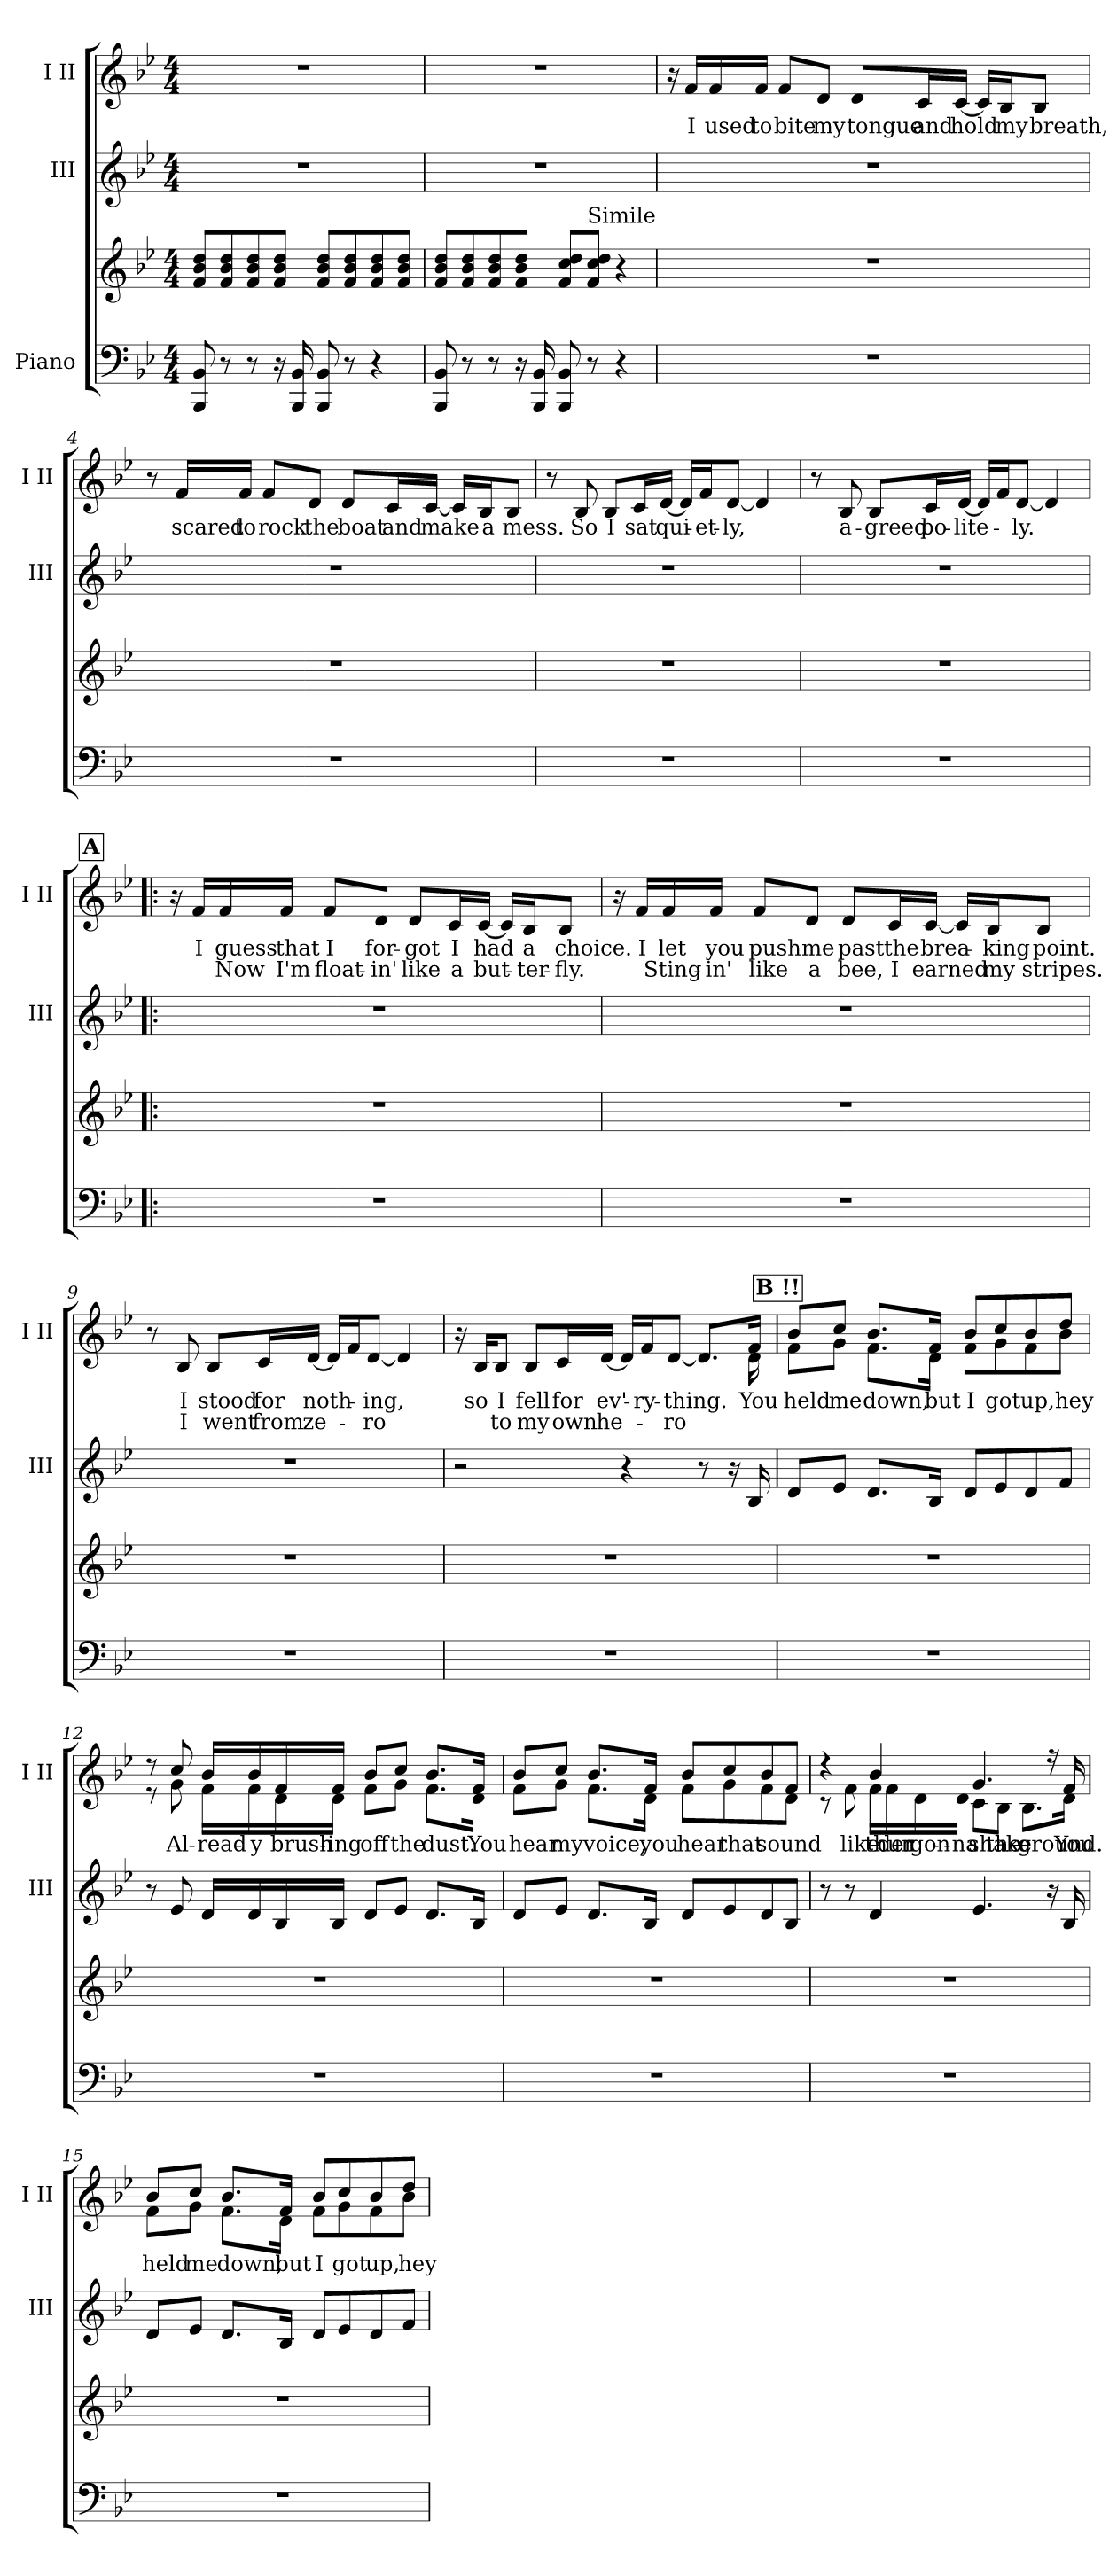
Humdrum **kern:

**kern	**kern	**kern	**kern	**text	**text
*part3	*part3	*part2	*part1	*part1	*part1
*staff4	*staff3	*staff2	*staff1	*staff1	*staff1
*I"Piano	*	*I"III	*I"I II	*	*
*	*	*I'III	*I'I II	*	*
*clefF4	*clefG2	*clefG2	*clefG2	*	*
*k[b-e-]	*k[b-e-]	*k[b-e-]	*k[b-e-]	*	*
*M4/4	*M4/4	*M4/4	*M4/4	*	*
*MM90	*MM90	*MM90	*MM90	*	*
=1	=1	=1	=1	=1	=1
8BBB-/ 8BB-/	8f/ 8b-/ 8dd/L	1r	1r	.	.
8r	8f/ 8b-/ 8dd/	.	.	.	.
8r	8f/ 8b-/ 8dd/	.	.	.	.
16r	8f/ 8b-/ 8dd/J	.	.	.	.
16BBB-/ 16BB-/	.	.	.	.	.
8BBB-/ 8BB-/	8f/ 8b-/ 8dd/L	.	.	.	.
8r	8f/ 8b-/ 8dd/	.	.	.	.
4r	8f/ 8b-/ 8dd/	.	.	.	.
.	8f/ 8b-/ 8dd/J	.	.	.	.
=2	=2	=2	=2	=2	=2
8BBB-/ 8BB-/	8f/ 8b-/ 8dd/L	1r	1r	.	.
8r	8f/ 8b-/ 8dd/	.	.	.	.
8r	8f/ 8b-/ 8dd/	.	.	.	.
16r	8f/ 8b-/ 8dd/J	.	.	.	.
16BBB-/ 16BB-/	.	.	.	.	.
8BBB-/ 8BB-/	8f/ 8cc/ 8dd/L	.	.	.	.
!	!LO:TX:a:t=Simile	!	!	!	!
8r	8f/ 8cc/ 8dd/J	.	.	.	.
4r	4r	.	.	.	.
!!LO:LB:g=z
=3	=3	=3	=3	=3	=3
1r	1r	1r	16r	.	.
!	!	!	!	!LO:LY:b	!
.	.	.	16f/LL	I	.
!	!	!	!	!LO:LY:b	!
.	.	.	16f/	used	.
!	!	!	!	!LO:LY:b	!
.	.	.	16f/JJ	to	.
!	!	!	!	!LO:LY:b	!
.	.	.	8f/L	bite	.
!	!	!	!	!LO:LY:b	!
.	.	.	8d/J	my	.
!	!	!	!	!LO:LY:b	!
.	.	.	8d/L	tongue	.
!	!	!	!	!LO:LY:b	!
.	.	.	16c/L	and	.
!	!	!	!	!LO:LY:b	!
.	.	.	[16c/JJ	hold	.
.	.	.	16c/LL]	.	.
!	!	!	!	!LO:LY:b	!
.	.	.	16B-/J	my	.
!	!	!	!	!LO:LY:b	!
.	.	.	8B-/J	breath,	.
=4	=4	=4	=4	=4	=4
1r	1r	1r	8r	.	.
!	!	!	!	!LO:LY:b	!
.	.	.	16f/LL	scared	.
!	!	!	!	!LO:LY:b	!
.	.	.	16f/JJ	to	.
!	!	!	!	!LO:LY:b	!
.	.	.	8f/L	rock	.
!	!	!	!	!LO:LY:b	!
.	.	.	8d/J	the	.
!	!	!	!	!LO:LY:b	!
.	.	.	8d/L	boat	.
!	!	!	!	!LO:LY:b	!
.	.	.	16c/L	and	.
!	!	!	!	!LO:LY:b	!
.	.	.	[16c/JJ	make	.
.	.	.	16c/LL]	.	.
!	!	!	!	!LO:LY:b	!
.	.	.	16B-/J	a	.
!	!	!	!	!LO:LY:b	!
.	.	.	8B-/J	mess.	.
!!LO:LB:g=z
=5	=5	=5	=5	=5	=5
1r	1r	1r	8r	.	.
!	!	!	!	!LO:LY:b	!
.	.	.	8B-/	So	.
!	!	!	!	!LO:LY:b	!
.	.	.	8B-/L	I	.
!	!	!	!	!LO:LY:b	!
.	.	.	16c/L	sat	.
!	!	!	!	!LO:LY:b	!
.	.	.	[16d/JJ	qui-	.
.	.	.	16d/LL]	.	.
!	!	!	!	!LO:LY:b	!
.	.	.	16f/J	-et-	.
!	!	!	!	!LO:LY:b	!
.	.	.	[8d/J	-ly,	.
.	.	.	4d/]	.	.
=6	=6	=6	=6	=6	=6
1r	1r	1r	8r	.	.
!	!	!	!	!LO:LY:b	!
.	.	.	8B-/	a-	.
!	!	!	!	!LO:LY:b	!
.	.	.	8B-/L	-greed	.
!	!	!	!	!LO:LY:b	!
.	.	.	16c/L	po-	.
!	!	!	!	!LO:LY:b	!
.	.	.	[16d/JJ	-lite-	.
.	.	.	16d/LL]	.	.
.	.	.	16f/J	.	.
!	!	!	!	!LO:LY:b	!
.	.	.	[8d/J	-ly.	.
.	.	.	4d/]	.	.
!!LO:LB:g=z
!!LO:REH:place=s1:a:B:fs=14:t=A
=7!|:	=7!|:	=7!|:	=7!|:	=7!|:	=7!|:
1r	1r	1r	16r	.	.
!	!	!	!	!LO:LY:b	!
.	.	.	16f/LL	I	.
!	!	!	!	!LO:LY:b	!LO:LY:b
.	.	.	16f/	guess	Now
!	!	!	!	!LO:LY:b	!LO:LY:b
.	.	.	16f/JJ	that	I'm
!	!	!	!	!LO:LY:b	!LO:LY:b
.	.	.	8f/L	I	float-
!	!	!	!	!LO:LY:b	!LO:LY:b
.	.	.	8d/J	for-	-in'
!	!	!	!	!LO:LY:b	!LO:LY:b
.	.	.	8d/L	-got	like
!	!	!	!	!LO:LY:b	!LO:LY:b
.	.	.	16c/L	I	a
!	!	!	!	!LO:LY:b	!LO:LY:b
.	.	.	[16c/JJ	had	but-
.	.	.	16c/LL]	.	.
!	!	!	!	!LO:LY:b	!LO:LY:b
.	.	.	16B-/J	a	-ter-
!	!	!	!	!LO:LY:b	!LO:LY:b
.	.	.	8B-/J	choice.	-fly.
=8	=8	=8	=8	=8	=8
1r	1r	1r	16r	.	.
!	!	!	!	!LO:LY:b	!
.	.	.	16f/LL	I	.
!	!	!	!	!LO:LY:b	!LO:LY:b
.	.	.	16f/	let	Sting-
!	!	!	!	!LO:LY:b	!LO:LY:b
.	.	.	16f/JJ	you	-in'
!	!	!	!	!LO:LY:b	!LO:LY:b
.	.	.	8f/L	push	like
!	!	!	!	!LO:LY:b	!LO:LY:b
.	.	.	8d/J	me	a
!	!	!	!	!LO:LY:b	!LO:LY:b
.	.	.	8d/L	past	bee,
!	!	!	!	!LO:LY:b	!LO:LY:b
.	.	.	16c/L	the	I
!	!	!	!	!LO:LY:b	!LO:LY:b
.	.	.	[16c/JJ	brea-	earned
.	.	.	16c/LL]	.	.
!	!	!	!	!LO:LY:b	!LO:LY:b
.	.	.	16B-/J	-king	my
!	!	!	!	!LO:LY:b	!LO:LY:b
.	.	.	8B-/J	point.	stripes.
!!LO:LB:g=z
=9	=9	=9	=9	=9	=9
1r	1r	1r	8r	.	.
!	!	!	!	!LO:LY:b	!LO:LY:b
.	.	.	8B-/	I	I
!	!	!	!	!LO:LY:b	!LO:LY:b
.	.	.	8B-/L	stood	went
!	!	!	!	!LO:LY:b	!LO:LY:b
.	.	.	16c/L	for	from
!	!	!	!	!LO:LY:b	!LO:LY:b
.	.	.	[16d/JJ	noth-	ze-
.	.	.	16d/LL]	.	.
.	.	.	16f/J	.	.
!	!	!	!	!LO:LY:b	!LO:LY:b
.	.	.	[8d/J	-ing,	-ro
.	.	.	4d/]	.	.
=10	=10	=10	=10	=10	=10
*	*	*	*^	*	*
1r	1r	2r	16r	2...ryy	.	.
!	!	!	!	!	!LO:LY:b	!
.	.	.	16B-/KL	.	so	.
!	!	!	!	!	!LO:LY:b	!LO:LY:b
.	.	.	8B-/J	.	I	to
!	!	!	!	!	!LO:LY:b	!LO:LY:b
.	.	.	8B-/L	.	fell	my
!	!	!	!	!	!LO:LY:b	!LO:LY:b
.	.	.	16c/L	.	for	own
!	!	!	!	!	!LO:LY:b	!LO:LY:b
.	.	.	[16d/JJ	.	ev'-	he-
.	.	4r	16d/LL]	.	.	.
!	!	!	!	!	!LO:LY:b	!
.	.	.	16f/J	.	-ry-	.
!	!	!	!	!	!LO:LY:b	!LO:LY:b
.	.	.	[8d/J	.	-thing.	-ro
.	.	8r	8.d/L]	.	.	.
.	.	16r	.	.	.	.
!	!	!	!	!	!LO:LY:b	!
.	.	16B-/	16f/Jk	16d\	You	.
!!LO:LB:g=z	!!
!!LO:REH:place=s1:a:B:fs=14:t=B	!!
=11	=11	=11	=11	=11	=11	=11
!	!	!	!	!	!LO:LY:b	!
1r	1r	8d/L	8b-/L	8f\L	held	.
!	!	!	!	!	!LO:LY:b	!
.	.	8e-/J	8cc/J	8g\J	me	.
!	!	!	!	!	!LO:LY:b	!
.	.	8.d/L	8.b-/L	8.f\L	down,	.
!	!	!	!	!	!LO:LY:b	!
.	.	16B-/Jk	16f/Jk	16d\Jk	but	.
!	!	!	!	!	!LO:LY:b	!
.	.	8d/L	8b-/L	8f\L	I	.
!	!	!	!	!	!LO:LY:b	!
.	.	8e-/	8cc/	8g\	got	.
!	!	!	!	!	!LO:LY:b	!
.	.	8d/	8b-/	8f\	up,	.
!	!	!	!	!	!LO:LY:b	!
.	.	8f/J	8dd/J	8b-\J	hey	.
=12	=12	=12	=12	=12	=12	=12
1r	1r	8r	8r	8r	.	.
!	!	!	!	!	!LO:LY:b	!
.	.	8e-/	8cc/	8g\	Al-	.
!	!	!	!	!	!LO:LY:b	!
.	.	16d/LL	16b-/LL	16f\LL	-read-	.
!	!	!	!	!	!LO:LY:b	!
.	.	16d/	16b-/	16f\	-y	.
!	!	!	!	!	!LO:LY:b	!
.	.	16B-/	16f/	16d\	brush-	.
!	!	!	!	!	!LO:LY:b	!
.	.	16B-/JJ	16f/JJ	16d\JJ	-ing	.
!	!	!	!	!	!LO:LY:b	!
.	.	8d/L	8b-/L	8f\L	off	.
!	!	!	!	!	!LO:LY:b	!
.	.	8e-/J	8cc/J	8g\J	the	.
!	!	!	!	!	!LO:LY:b	!
.	.	8.d/L	8.b-/L	8.f\L	dust.	.
!	!	!	!	!	!LO:LY:b	!
.	.	16B-/Jk	16f/Jk	16d\Jk	You	.
!!LO:PB:g=z	!!
=13	=13	=13	=13	=13	=13	=13
!	!	!	!	!	!LO:LY:b	!
1r	1r	8d/L	8b-/L	8f\L	hear	.
!	!	!	!	!	!LO:LY:b	!
.	.	8e-/J	8cc/J	8g\J	my	.
!	!	!	!	!	!LO:LY:b	!
.	.	8.d/L	8.b-/L	8.f\L	voice,	.
!	!	!	!	!	!LO:LY:b	!
.	.	16B-/Jk	16f/Jk	16d\Jk	you	.
!	!	!	!	!	!LO:LY:b	!
.	.	8d/L	8b-/L	8f\L	hear	.
!	!	!	!	!	!LO:LY:b	!
.	.	8e-/	8cc/	8g\	that	.
!	!	!	!	!	!LO:LY:b	!
.	.	8d/	8b-/	8f\	sound	.
.	.	8B-/J	8f/J	8d\J	.	.
=14	=14	=14	=14	=14	=14	=14
1r	1r	8r	4r	8r	.	.
!	!	!	!	!	!LO:LY:b	!
.	.	8r	.	8f\	like	.
!	!	!	!	!	!LO:LY:b	!
.	.	4d/	4b-/	16f\LL	thun-	.
!	!	!	!	!	!LO:LY:b	!
.	.	.	.	16f\	-der	.
!	!	!	!	!	!LO:LY:b	!
.	.	.	.	16d\	gon-	.
!	!	!	!	!	!LO:LY:b	!
.	.	.	.	16d\JJ	-na	.
!	!	!	!	!	!LO:LY:b	!
.	.	4.e-/	4.g/	8c\L	shake	.
!	!	!	!	!	!LO:LY:b	!
.	.	.	.	8B-\J	the	.
!	!	!	!	!	!LO:LY:b	!
.	.	.	.	8.B-\L	ground.	.
.	.	16r	16r	.	.	.
!	!	!	!	!	!LO:LY:b	!
.	.	16B-/	16f/	16d\Jk	You	.
!!LO:LB:g=z	!!
=15	=15	=15	=15	=15	=15	=15
!	!	!	!	!	!LO:LY:b	!
1r	1r	8d/L	8b-/L	8f\L	held	.
!	!	!	!	!	!LO:LY:b	!
.	.	8e-/J	8cc/J	8g\J	me	.
!	!	!	!	!	!LO:LY:b	!
.	.	8.d/L	8.b-/L	8.f\L	down,	.
!	!	!	!	!	!LO:LY:b	!
.	.	16B-/Jk	16f/Jk	16d\Jk	but	.
!	!	!	!	!	!LO:LY:b	!
.	.	8d/L	8b-/L	8f\L	I	.
!	!	!	!	!	!LO:LY:b	!
.	.	8e-/	8cc/	8g\	got	.
!	!	!	!	!	!LO:LY:b	!
.	.	8d/	8b-/	8f\	up,	.
!	!	!	!	!	!LO:LY:b	!
.	.	8f/J	8dd/J	8b-\J	hey	.
*	*	*	*v	*v	*	*
=	=	=	=	=	=
*-	*-	*-	*-	*-	*-
